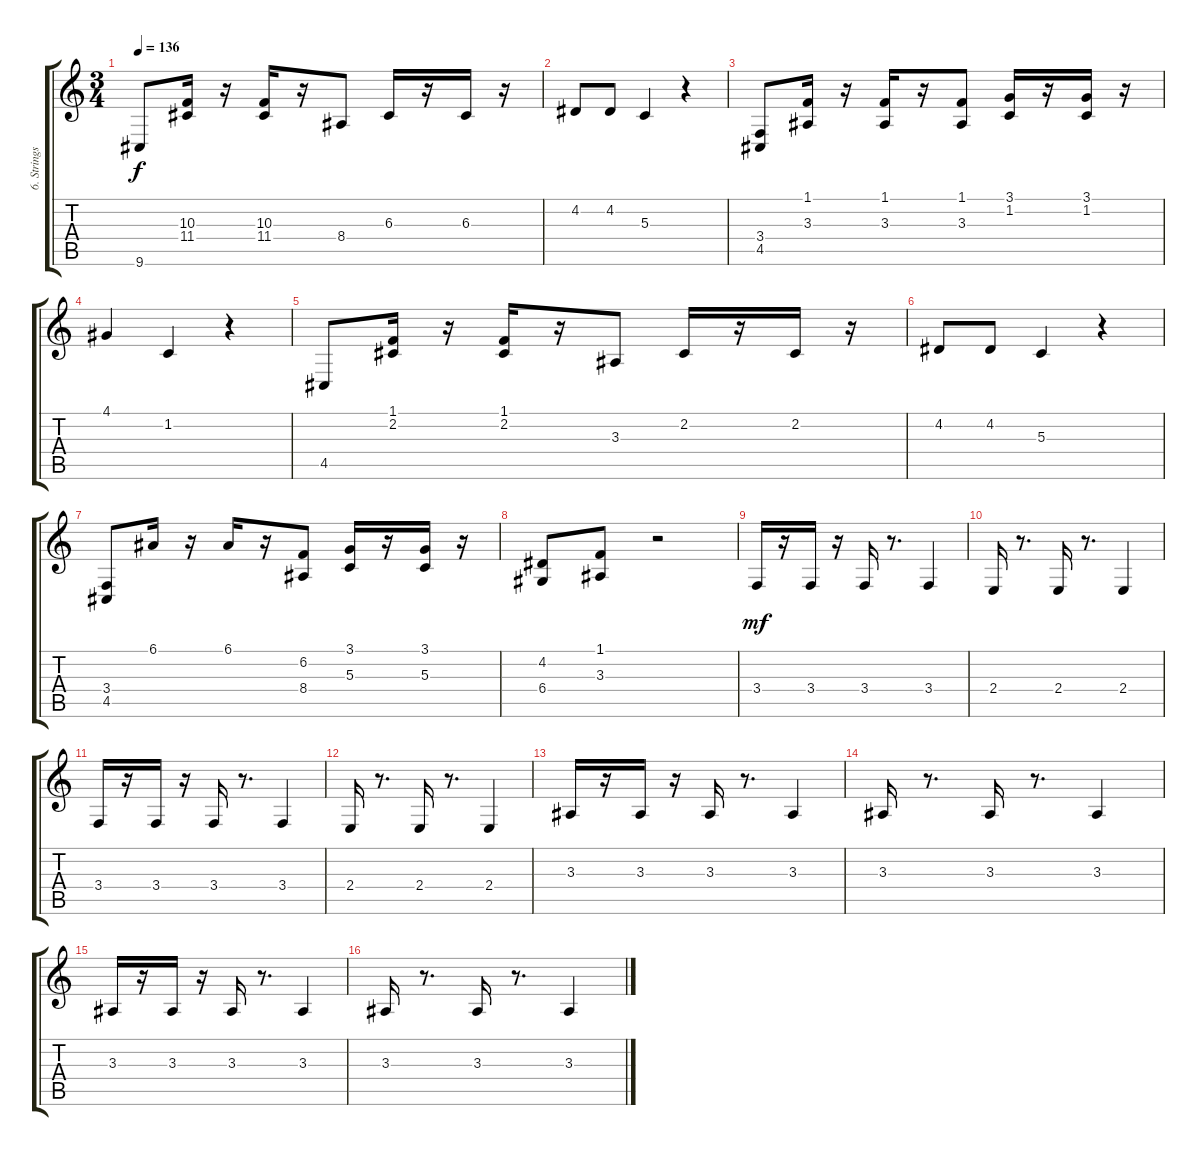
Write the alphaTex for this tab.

\track ("6. Strings" "6. Strings") {instrument stringensemble1}
\staff {score tabs}
\tuning (E4 B3 G3 D3 A2 E2) {hide}
\ts (3 4)
\tempo 136
\clef g2
\ks c
9.6.8{dy f instrument stringensemble1} (10.3 11.4).16 r.16 (10.3 11.4).16 r.16 8.4.8 6.3.16 r.16 6.3.16 r.16 |
4.2.8 4.2.8 5.3.4 r.4 |
(3.4 4.5).8 (1.1 3.3).16 r.16 (1.1 3.3).16 r.16 (1.1 3.3).8 (3.1 1.2).16 r.16 (3.1 1.2).16 r.16 |
4.1.4 1.2.4 r.4 |
4.5.8 (1.1 2.2).16 r.16 (1.1 2.2).16 r.16 3.3.8 2.2.16 r.16 2.2.16 r.16 |
4.2.8 4.2.8 5.3.4 r.4 |
(3.4 4.5).8 6.1.16 r.16 6.1.16 r.16 (6.2 8.4).8 (3.1 5.3).16 r.16 (3.1 5.3).16 r.16 |
(4.2 6.4).8 (1.1 3.3).8 r.2 |
3.4.16{dy mf} r.16 3.4.16 r.16 3.4.16 r.8{d} 3.4.4 |
2.4.16 r.8{d} 2.4.16 r.8{d} 2.4.4 |
3.4.16 r.16 3.4.16 r.16 3.4.16 r.8{d} 3.4.4 |
2.4.16 r.8{d} 2.4.16 r.8{d} 2.4.4 |
3.3.16 r.16 3.3.16 r.16 3.3.16 r.8{d} 3.3.4 |
3.3.16 r.8{d} 3.3.16 r.8{d} 3.3.4 |
3.3.16 r.16 3.3.16 r.16 3.3.16 r.8{d} 3.3.4 |
3.3.16 r.8{d} 3.3.16 r.8{d} 3.3.4
